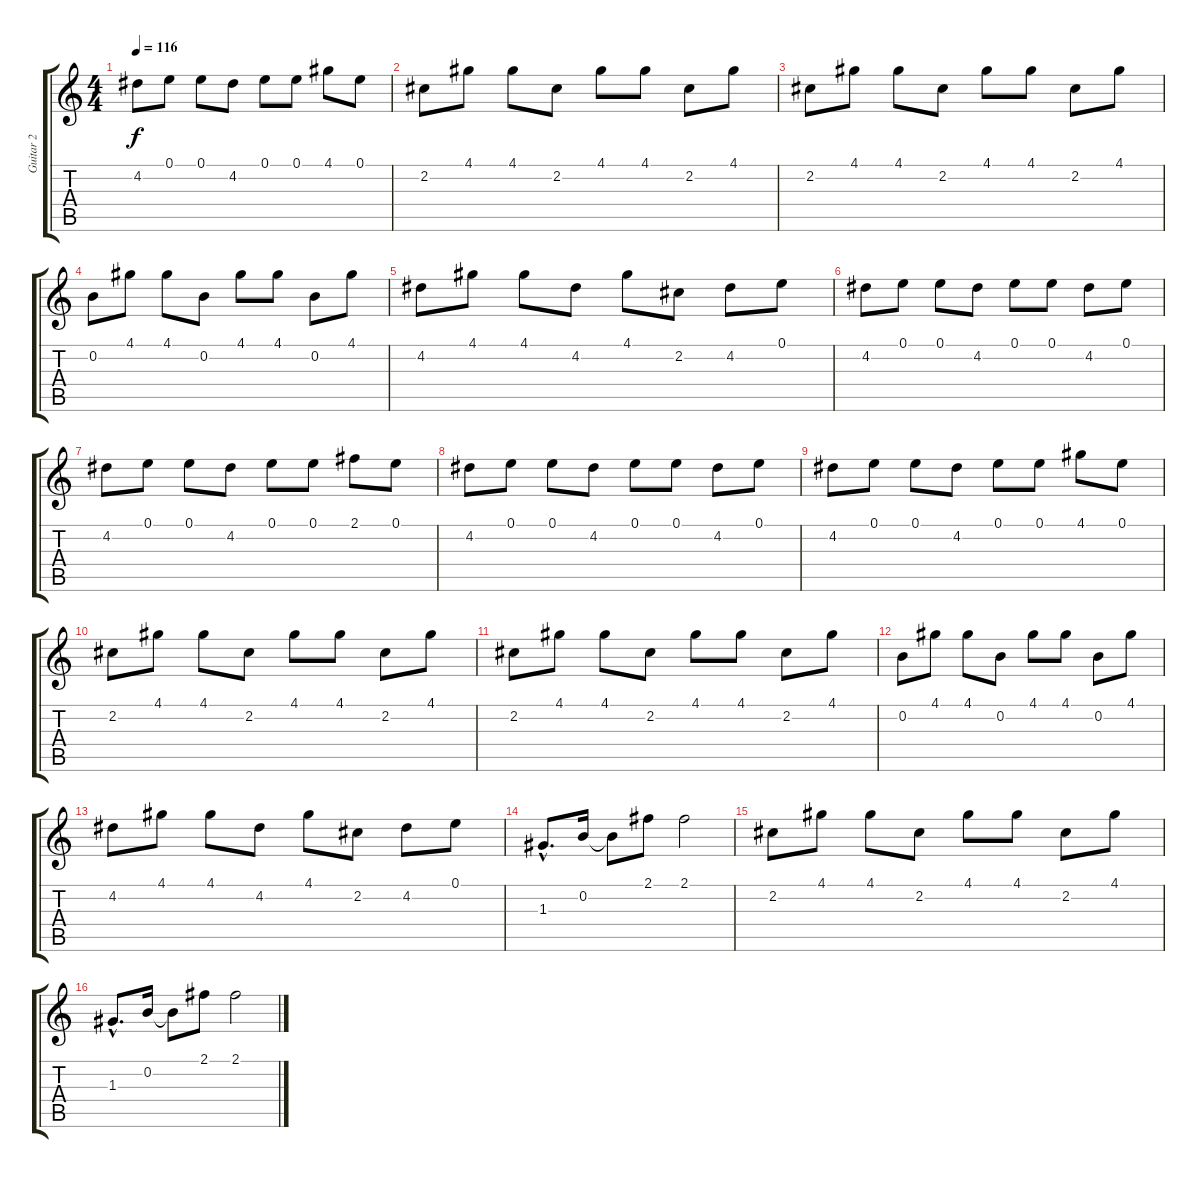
\track ("Guitar 2" "Guitar 2") {instrument distortionguitar}
\staff {score tabs}
\tuning (E4 B3 G3 D3 A2 E2) {hide}
\ts (4 4)
\tempo 116
\clef g2
\ks c
4.2.8{dy f} 0.1.8 0.1.8 4.2.8 0.1.8 0.1.8 4.1.8 0.1.8 |
2.2.8 4.1.8 4.1.8 2.2.8 4.1.8 4.1.8 2.2.8 4.1.8 |
2.2.8 4.1.8 4.1.8 2.2.8 4.1.8 4.1.8 2.2.8 4.1.8 |
0.2.8 4.1.8 4.1.8 0.2.8 4.1.8 4.1.8 0.2.8 4.1.8 |
4.2.8 4.1.8 4.1.8 4.2.8 4.1.8 2.2.8 4.2.8 0.1.8 |
4.2.8 0.1.8 0.1.8 4.2.8 0.1.8 0.1.8 4.2.8 0.1.8 |
4.2.8 0.1.8 0.1.8 4.2.8 0.1.8 0.1.8 2.1.8 0.1.8 |
4.2.8 0.1.8 0.1.8 4.2.8 0.1.8 0.1.8 4.2.8 0.1.8 |
4.2.8 0.1.8 0.1.8 4.2.8 0.1.8 0.1.8 4.1.8 0.1.8 |
2.2.8 4.1.8 4.1.8 2.2.8 4.1.8 4.1.8 2.2.8 4.1.8 |
2.2.8 4.1.8 4.1.8 2.2.8 4.1.8 4.1.8 2.2.8 4.1.8 |
0.2.8 4.1.8 4.1.8 0.2.8 4.1.8 4.1.8 0.2.8 4.1.8 |
4.2.8 4.1.8 4.1.8 4.2.8 4.1.8 2.2.8 4.2.8 0.1.8 |
1.3{hac}.8{d} 0.2.16 0.2{t}.8 2.1.8 2.1.2 |
2.2.8 4.1.8 4.1.8 2.2.8 4.1.8 4.1.8 2.2.8 4.1.8 |
1.3{hac}.8{d} 0.2.16 0.2{t}.8 2.1.8 2.1.2
